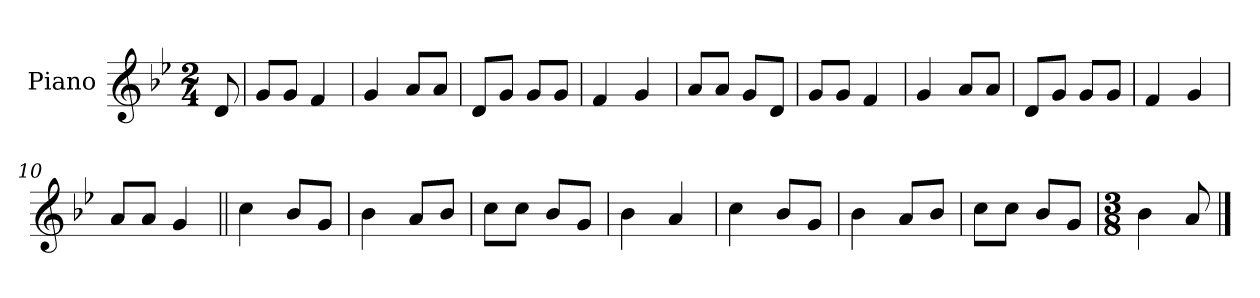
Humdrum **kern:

**kern
*part1
*staff1
*I"Piano
*I'Pno.
*clefG2
*k[b-e-]
*M2/4
=
8d/
=1
8g/L
8g/J
4f/
=2
4g/
8a/L
8a/J
=3
8d/L
8g/J
8g/L
8g/J
=4
4f/
4g/
=5
8a/L
8a/J
8g/L
8d/J
=6
8g/L
8g/J
4f/
=7
4g/
8a/L
8a/J
=8
8d/L
8g/J
8g/L
8g/J
=9
4f/
4g/
!!LO:LB:g=z
=10
8a/L
8a/J
4g/
=11||
4cc\
8b-/L
8g/J
=12
4b-\
8a/L
8b-/J
=13
8cc\L
8cc\J
8b-/L
8g/J
=14
4b-\
4a/
=15
4cc\
8b-/L
8g/J
=16
4b-\
8a/L
8b-/J
=17
8cc\L
8cc\J
8b-/L
8g/J
=18
*M3/8
4b-\
8a/
==
*-
